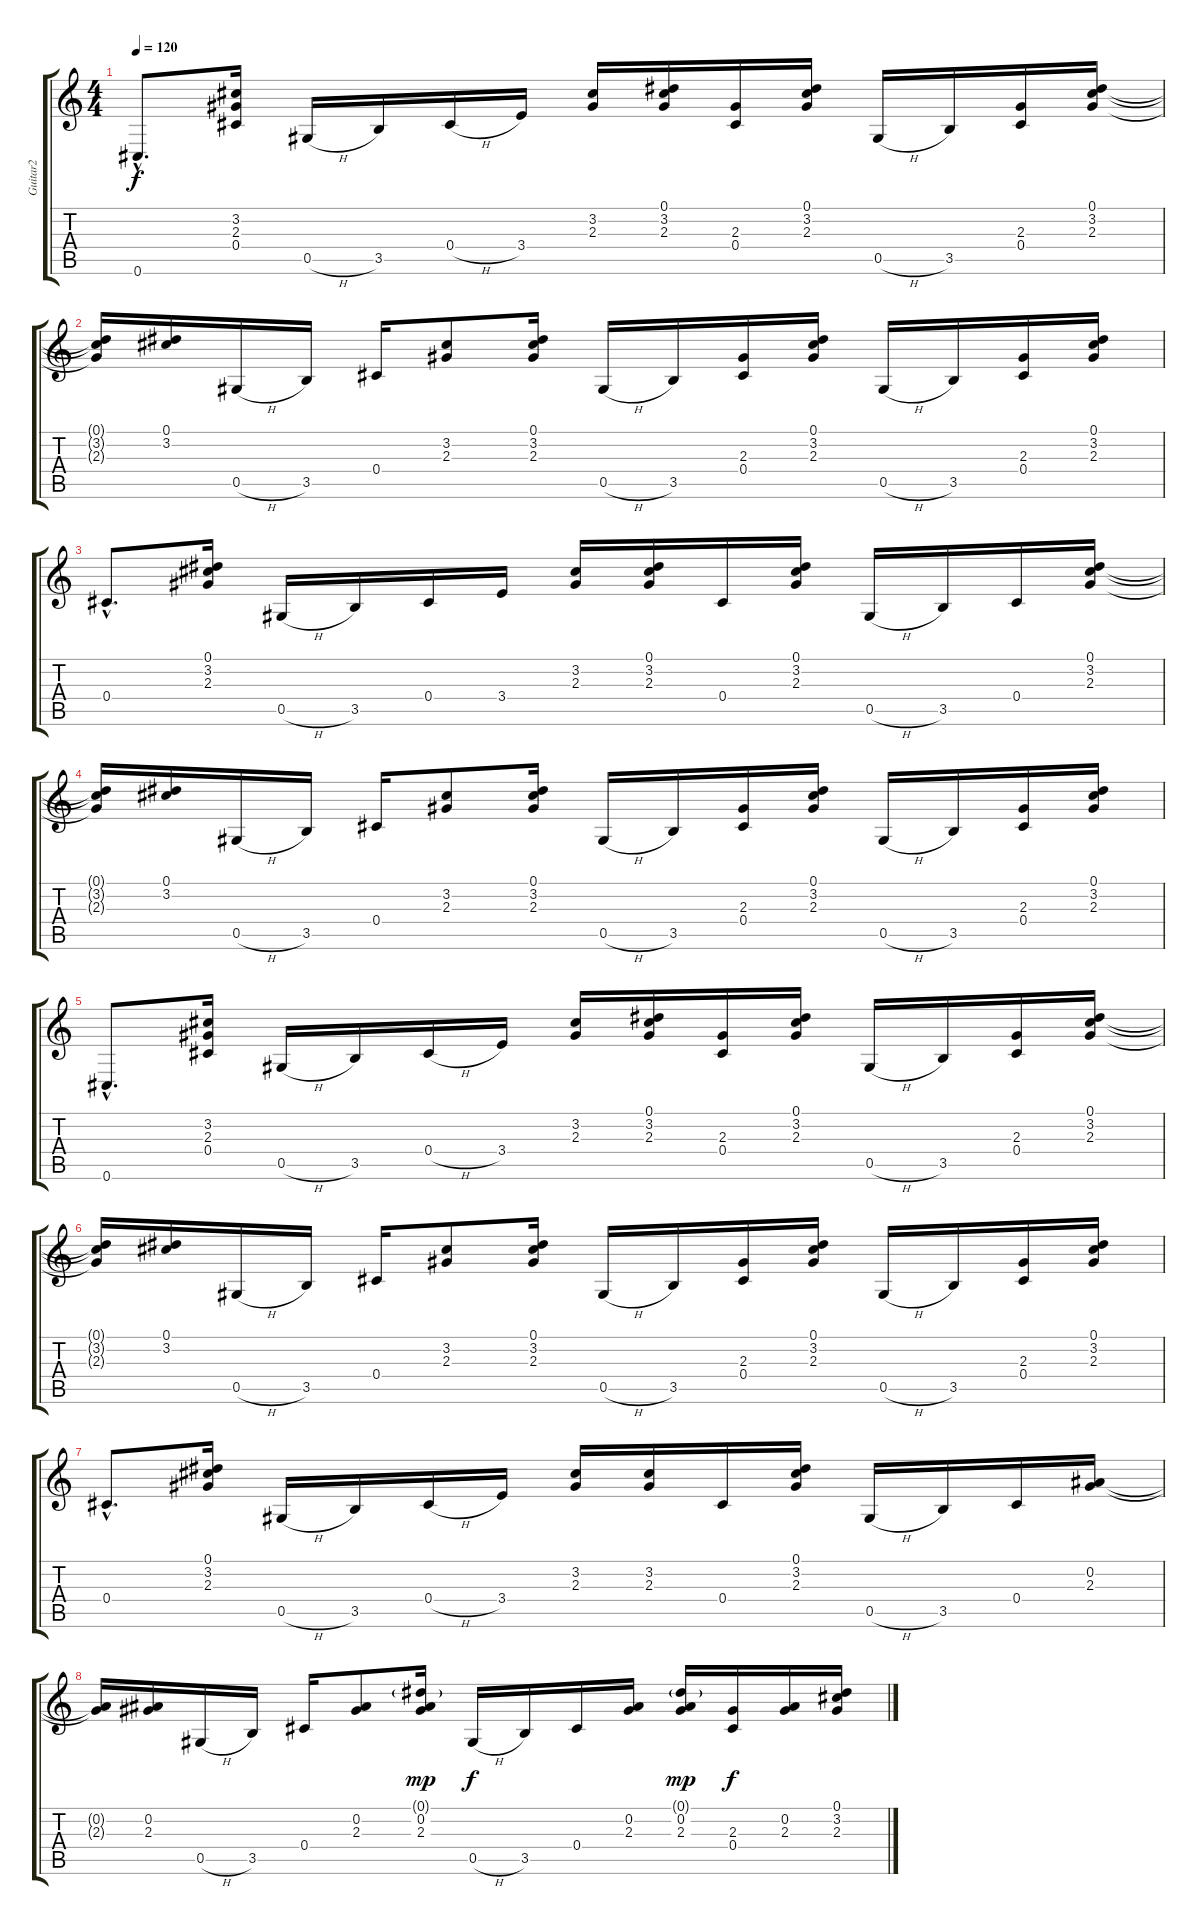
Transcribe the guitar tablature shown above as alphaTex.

\track ("Guitar2" "Guitar2") {instrument acousticguitarsteel}
\staff {score tabs}
\tuning (Eb4 Bb3 Gb3 Db3 Ab2 Db2) {hide}
\ts (4 4)
\tempo 120
\clef g2
\ks c
0.6{hac}.8{d dy f} (3.2 2.3 0.4).16 0.5{h}.16 3.5.16 0.4{h}.16 3.4.16 (3.2 2.3).16 (0.1 3.2 2.3).16 (2.3 0.4).16 (0.1 3.2 2.3).16 0.5{h}.16 3.5.16 (2.3 0.4).16 (0.1 3.2 2.3).16 |
(0.1{t} 3.2{t} 2.3{t}).16 (0.1 3.2).16 0.5{h}.16 3.5.16 0.4.16 (3.2 2.3).8 (0.1 3.2 2.3).16 0.5{h}.16 3.5.16 (2.3 0.4).16 (0.1 3.2 2.3).16 0.5{h}.16 3.5.16 (2.3 0.4).16 (0.1 3.2 2.3).16 |
0.4{hac}.8{d} (0.1 3.2 2.3).16 0.5{h}.16 3.5.16 0.4.16 3.4.16 (3.2 2.3).16 (0.1 3.2 2.3).16 0.4.16 (0.1 3.2 2.3).16 0.5{h}.16 3.5.16 0.4.16 (0.1 3.2 2.3).16 |
(0.1{t} 3.2{t} 2.3{t}).16 (0.1 3.2).16 0.5{h}.16 3.5.16 0.4.16 (3.2 2.3).8 (0.1 3.2 2.3).16 0.5{h}.16 3.5.16 (2.3 0.4).16 (0.1 3.2 2.3).16 0.5{h}.16 3.5.16 (2.3 0.4).16 (0.1 3.2 2.3).16 |
0.6{hac}.8{d} (3.2 2.3 0.4).16 0.5{h}.16 3.5.16 0.4{h}.16 3.4.16 (3.2 2.3).16 (0.1 3.2 2.3).16 (2.3 0.4).16 (0.1 3.2 2.3).16 0.5{h}.16 3.5.16 (2.3 0.4).16 (0.1 3.2 2.3).16 |
(0.1{t} 3.2{t} 2.3{t}).16 (0.1 3.2).16 0.5{h}.16 3.5.16 0.4.16 (3.2 2.3).8 (0.1 3.2 2.3).16 0.5{h}.16 3.5.16 (2.3 0.4).16 (0.1 3.2 2.3).16 0.5{h}.16 3.5.16 (2.3 0.4).16 (0.1 3.2 2.3).16 |
0.4{hac}.8{d} (0.1 3.2 2.3).16 0.5{h}.16 3.5.16 0.4{h}.16 3.4.16 (3.2 2.3).16 (3.2 2.3).16 0.4.16 (0.1 3.2 2.3).16 0.5{h}.16 3.5.16 0.4.16 (0.2 2.3).16 |
(0.2{t} 2.3{t}).16 (0.2 2.3).16 0.5{h}.16 3.5.16 0.4.16 (0.2 2.3).8 (0.1{g} 0.2 2.3).16{dy mp} 0.5{h}.16{dy f} 3.5.16 0.4.16 (0.2 2.3).16 (0.1{g} 0.2 2.3).16{dy mp} (2.3 0.4).16{dy f} (0.2 2.3).16 (0.1 3.2 2.3).16
